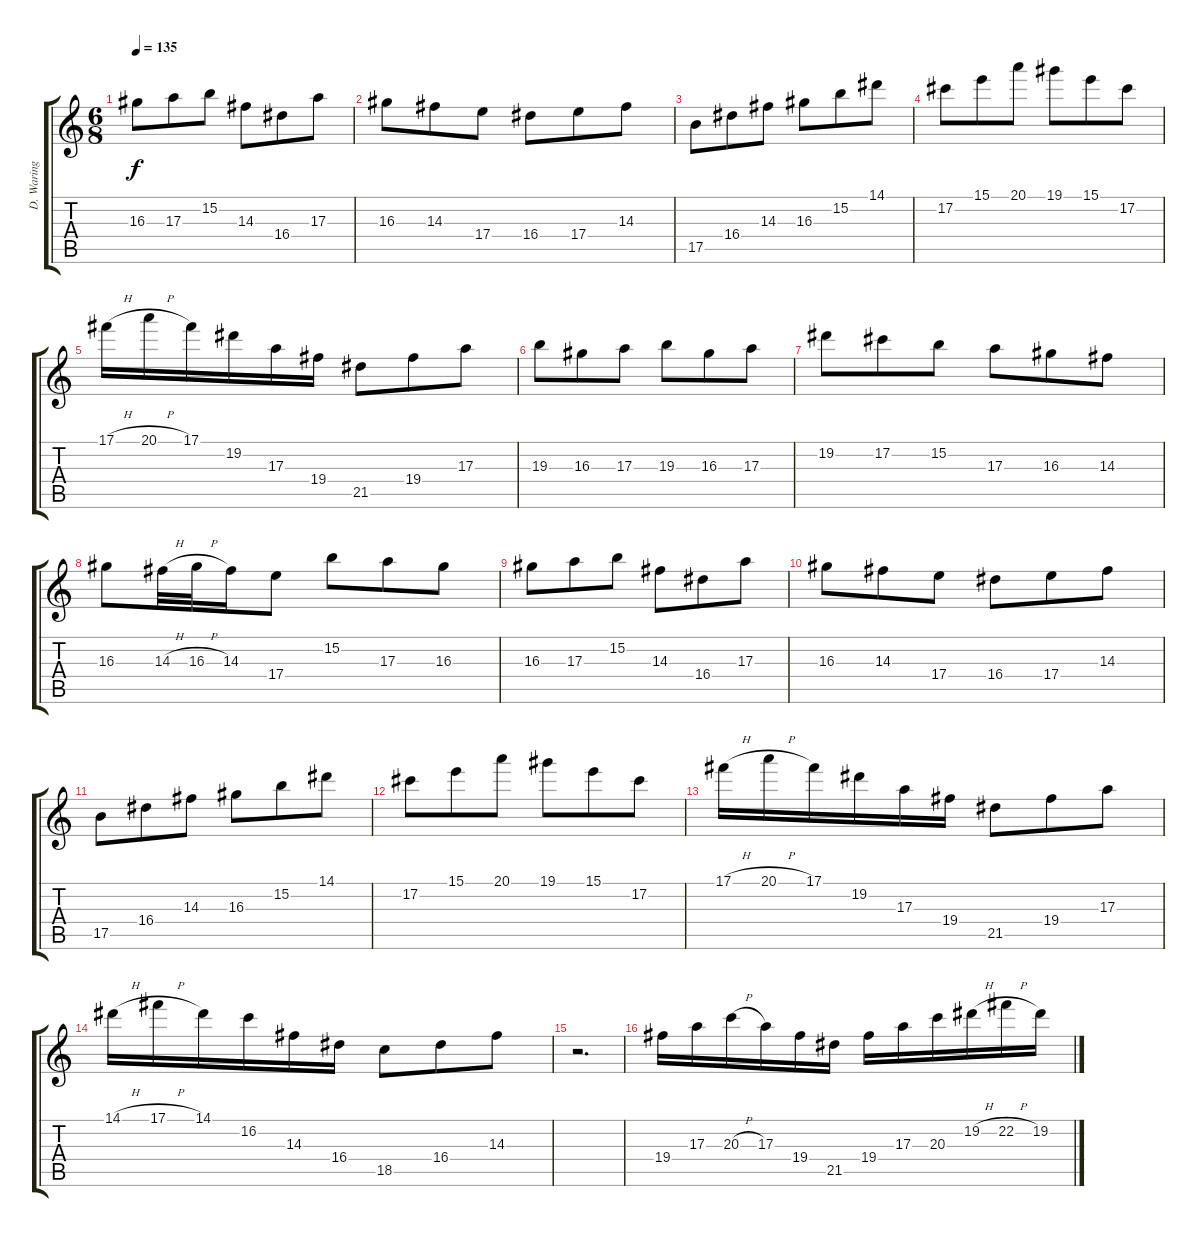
\track ("D. Waring Lead Gtr." "D. Waring ") {instrument distortionguitar}
\staff {score tabs}
\tuning (Db4 Ab3 E3 B2 Gb2 Db2) {hide}
\ts (6 8)
\tempo 135
\clef g2
\ks c
16.3.8{dy f} 17.3.8 15.2.8 14.3.8 16.4.8 17.3.8 |
16.3.8 14.3.8 17.4.8 16.4.8 17.4.8 14.3.8 |
17.5.8 16.4.8 14.3.8 16.3.8 15.2.8 14.1.8 |
17.2.8 15.1.8 20.1.8 19.1.8 15.1.8 17.2.8 |
17.1{h}.16 20.1{h}.16 17.1.16 19.2.16 17.3.16 19.4.16 21.5.8 19.4.8 17.3.8 |
19.3.8 16.3.8 17.3.8 19.3.8 16.3.8 17.3.8 |
19.2.8 17.2.8 15.2.8 17.3.8 16.3.8 14.3.8 |
16.3.8 14.3{h}.32 16.3{h}.32 14.3.16 17.4.8 15.2.8 17.3.8 16.3.8 |
16.3.8 17.3.8 15.2.8 14.3.8 16.4.8 17.3.8 |
16.3.8 14.3.8 17.4.8 16.4.8 17.4.8 14.3.8 |
17.5.8 16.4.8 14.3.8 16.3.8 15.2.8 14.1.8 |
17.2.8 15.1.8 20.1.8 19.1.8 15.1.8 17.2.8 |
17.1{h}.16 20.1{h}.16 17.1.16 19.2.16 17.3.16 19.4.16 21.5.8 19.4.8 17.3.8 |
14.1{h}.16 17.1{h}.16 14.1.16 16.2.16 14.3.16 16.4.16 18.5.8 16.4.8 14.3.8 |
r.2{d} |
19.4.16 17.3.16 20.3{h}.16 17.3.16 19.4.16 21.5.16 19.4.16 17.3.16 20.3.16 19.2{h}.16 22.2{h}.16 19.2.16
